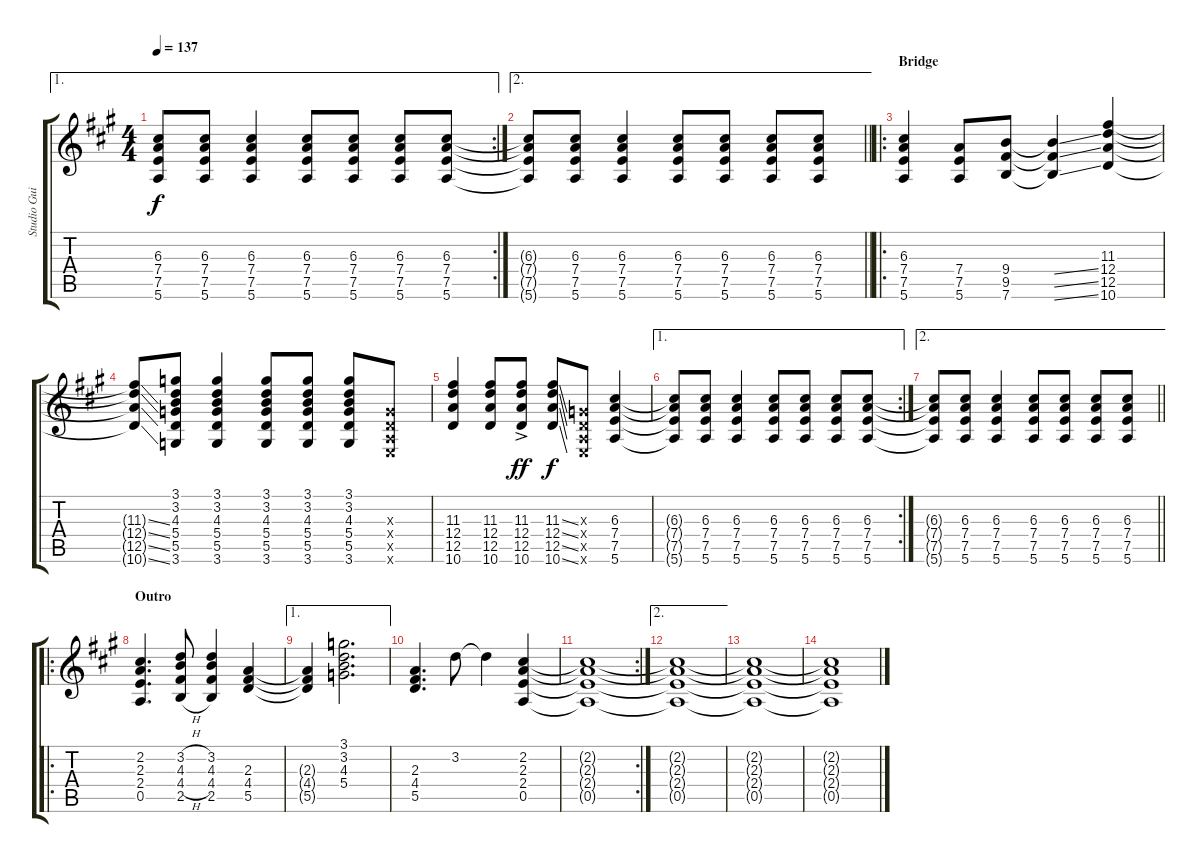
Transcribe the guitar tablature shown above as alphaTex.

\track ("Studio Guitar" "Studio Gui") {instrument electricguitarclean}
\staff {score tabs}
\tuning (E4 B3 G3 D3 A2 E2) {hide}
\ae 1
\rc 2
\ts (4 4)
\tempo 137
\clef g2
\ks a
(6.3{t} 7.4{t} 7.5{t} 5.6{t}).8{dy f} (6.3 7.4 7.5 5.6).8 (6.3 7.4 7.5 5.6).4 (6.3 7.4 7.5 5.6).8 (6.3 7.4 7.5 5.6).8 (6.3 7.4 7.5 5.6).8 (6.3 7.4 7.5 5.6).8 |
\ae 2
\barLineRight lightlight
(6.3{t} 7.4{t} 7.5{t} 5.6{t}).8 (6.3 7.4 7.5 5.6).8 (6.3 7.4 7.5 5.6).4 (6.3 7.4 7.5 5.6).8 (6.3 7.4 7.5 5.6).8 (6.3 7.4 7.5 5.6).8 (6.3 7.4 7.5 5.6).8 |
\ro
\section ("" "Bridge")
(6.3 7.4 7.5 5.6).4 (7.4 7.5 5.6).8 (9.4 9.5 7.6).8 (9.4{ss t} 9.5{ss t} 7.6{ss t}).4 (11.3 12.4 12.5 10.6).4 |
(11.3{ss t} 12.4{ss t} 12.5{ss t} 10.6{ss t}).8 (3.1 3.2 4.3 5.4 5.5 3.6).8 (3.1 3.2 4.3 5.4 5.5 3.6).4 (3.1 3.2 4.3 5.4 5.5 3.6).8 (3.1 3.2 4.3 5.4 5.5 3.6).8 (3.1 3.2 4.3 5.4 5.5 3.6).8 (0.3{x} 0.4{x} 0.5{x} 0.6{x}).8 |
(11.3 12.4 12.5 10.6).4 (11.3 12.4 12.5 10.6).8 (11.3{ac} 12.4{ac} 12.5{ac} 10.6{ac}).8{dy ff} (11.3{ss} 12.4{ss} 12.5{ss} 10.6{ss}).8{dy f} (0.3{x} 0.4{x} 0.5{x} 0.6{x}).8 (6.3 7.4 7.5 5.6).4 |
\ae 1
\rc 2
(6.3{t} 7.4{t} 7.5{t} 5.6{t}).8 (6.3 7.4 7.5 5.6).8 (6.3 7.4 7.5 5.6).4 (6.3 7.4 7.5 5.6).8 (6.3 7.4 7.5 5.6).8 (6.3 7.4 7.5 5.6).8 (6.3 7.4 7.5 5.6).8 |
\ae 2
\barLineRight lightlight
(6.3{t} 7.4{t} 7.5{t} 5.6{t}).8 (6.3 7.4 7.5 5.6).8 (6.3 7.4 7.5 5.6).4 (6.3 7.4 7.5 5.6).8 (6.3 7.4 7.5 5.6).8 (6.3 7.4 7.5 5.6).8 (6.3 7.4 7.5 5.6).8 |
\ro
\section ("" "Outro")
(2.2 2.3 2.4 0.5).4{d volume 11 instrument electricguitarclean} (3.2{h} 4.3{h} 4.4{h} 2.5{h}).8 (3.2 4.3 4.4 2.5).4 (2.3 4.4 5.5).4 |
\ae 1
(2.3{t} 4.4{t} 5.5{t}).4 (3.1 3.2 4.3 5.4).2{d} |
(2.3 4.4 5.5).4{d} 3.2.8 3.2{t}.4 (2.2 2.3 2.4 0.5).4 |
\rc 2
(2.2{t} 2.3{t} 2.4{t} 0.5{t}).1 |
\ae 2
(2.2{t} 2.3{t} 2.4{t} 0.5{t}).1 |
(2.2{t} 2.3{t} 2.4{t} 0.5{t}).1 |
(2.2{t} 2.3{t} 2.4{t} 0.5{t}).1
